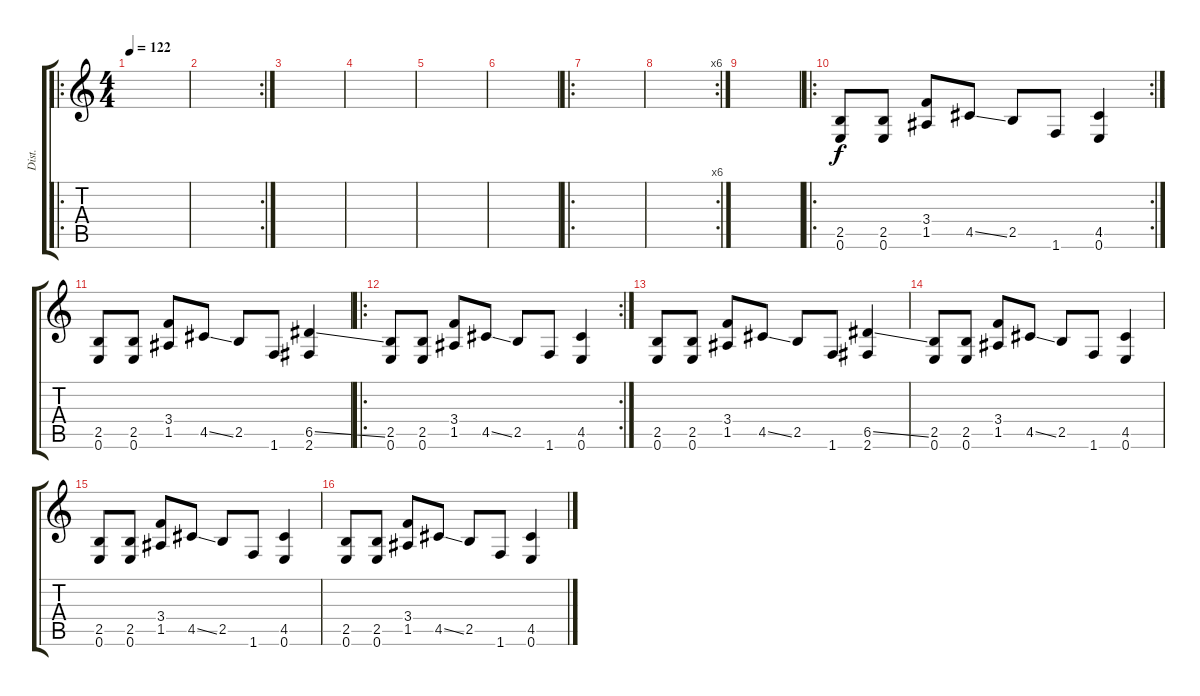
\track ("Dist." "Dist.") {instrument overdrivenguitar}
\staff {score tabs}
\tuning (E4 B3 G3 D3 A2 E2) {hide}
\ro
\ts (4 4)
\tempo 122
\clef g2
\ks c
|
\rc 2
|
|
|
|
|
\ro
|
\rc 6
|
|
\ro
\rc 2
(2.5 0.6).8{dy f} (2.5 0.6).8 (3.4 1.5).8 4.5{ss}.8 2.5.8 1.6.8 (4.5 0.6).4 |
(2.5 0.6).8 (2.5 0.6).8 (3.4 1.5).8 4.5{ss}.8 2.5.8 1.6.8 (6.5{ss} 2.6).4 |
\ro
\rc 2
(2.5 0.6).8 (2.5 0.6).8 (3.4 1.5).8 4.5{ss}.8 2.5.8 1.6.8 (4.5 0.6).4 |
(2.5 0.6).8 (2.5 0.6).8 (3.4 1.5).8 4.5{ss}.8 2.5.8 1.6.8 (6.5{ss} 2.6).4 |
(2.5 0.6).8 (2.5 0.6).8 (3.4 1.5).8 4.5{ss}.8 2.5.8 1.6.8 (4.5 0.6).4 |
(2.5 0.6).8 (2.5 0.6).8 (3.4 1.5).8 4.5{ss}.8 2.5.8 1.6.8 (4.5 0.6).4 |
(2.5 0.6).8 (2.5 0.6).8 (3.4 1.5).8 4.5{ss}.8 2.5.8 1.6.8 (4.5 0.6).4
